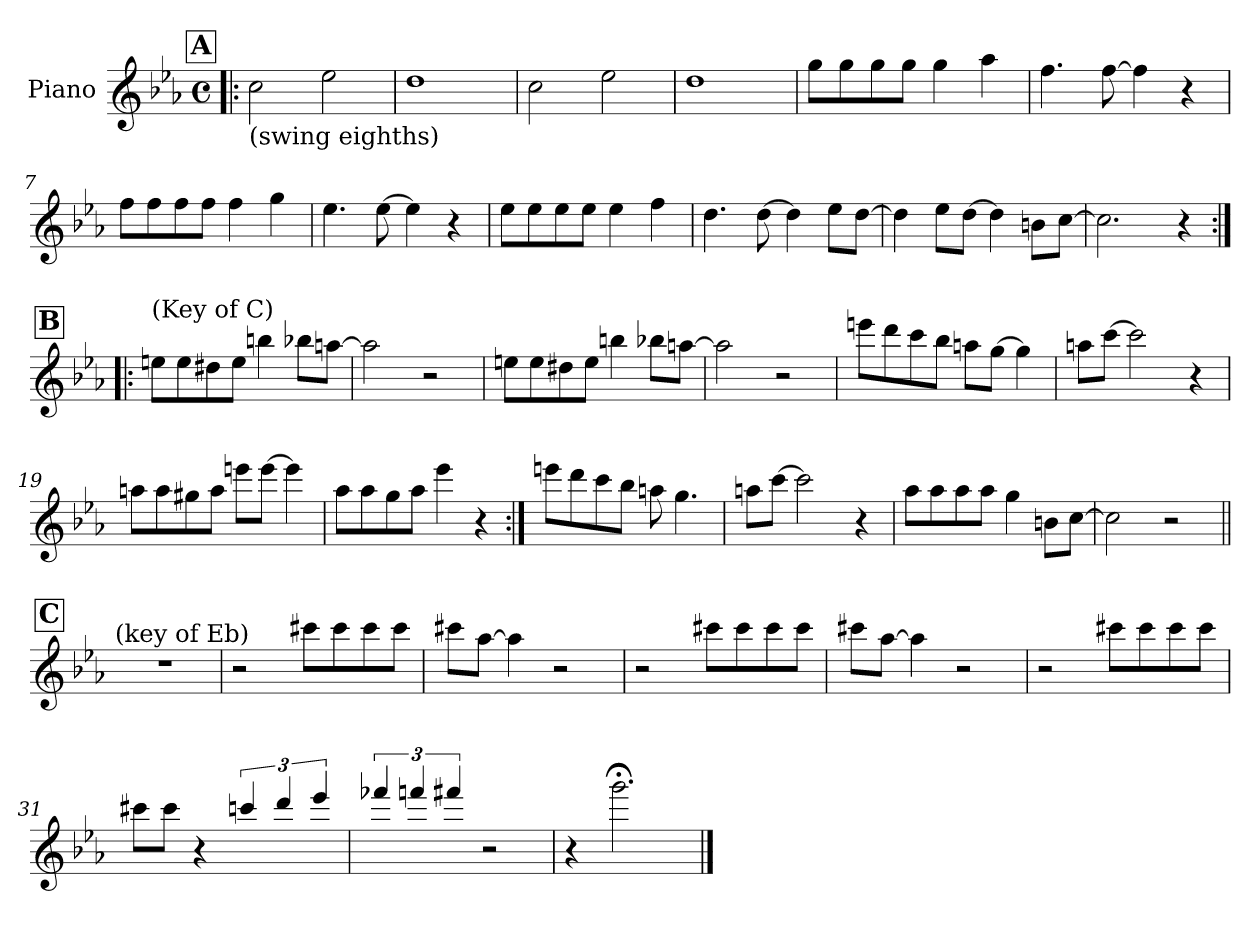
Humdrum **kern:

**kern
*part1
*staff1
*I"Piano
*I'Pno
*clefG2
*k[b-e-a-]
*E-:
*M4/4
*met(c)
!!LO:REH:place=s1:a:t=A
=1!|:
!LO:TX:b:t=(swing eighths)
2cc\
2ee-\
=2
1dd
=3
2cc\
2ee-\
=4
1dd
!!LO:LB:g=z
=5
8gg\L
8gg\
8gg\
8gg\J
4gg\
4aa-\
=6
4.ff\
[8ff\
4ff\]
4r
=7
8ff\L
8ff\
8ff\
8ff\J
4ff\
4gg\
=8
4.ee-\
[8ee-\
4ee-\]
4r
!!LO:LB:g=z
=9
8ee-\L
8ee-\
8ee-\
8ee-\J
4ee-\
4ff\
=10
4.dd\
[8dd\
4dd\]
8ee-\L
[8dd\J
=11
4dd\]
8ee-\L
[8dd\J
4dd\]
8bn\L
[8cc\J
=12
2.cc\]
4r
!!LO:LB:g=z
!!LO:REH:place=s1:a:t=B
=13:|!|:
!LO:TX:a:t=(Key of C)
8een\L
8ee\
8dd#X\
8ee\J
4bbn\
8bb-X\L
[8aan\J
=14
2aa\]
2r
=15
8een\L
8ee\
8dd#X\
8ee\J
4bbn\
8bb-X\L
[8aan\J
=16
2aa\]
2r
!!LO:LB:g=z
=17
8eeen\L
8ddd\
8ccc\
8bb-\J
8aan\L
[8gg\J
4gg\]
=18
8aan\L
[8ccc\J
2ccc\]
4r
=19
8aan\L
8aa\
8gg#X\
8aa\J
8eeen\L
[8eee\J
4eee\]
=20
8aa-\L
8aa-\
8gg\
8aa-\J
4eee-\
4r
!!LO:LB:g=z
=21:|!
8eeen\L
8ddd\
8ccc\
8bb-\J
8aan\
4.gg\
=22
8aan\L
[8ccc\J
2ccc\]
4r
=23
8aa-\L
8aa-\
8aa-\
8aa-\J
4gg\
8bn\L
[8cc\J
=24
2cc\]
2r
!!LO:LB:g=z
!!LO:REH:place=s1:a:t=C
=25||
!LO:TX:a:t=(key of Eb)
1r
=26
2r
8ccc#X\L
8ccc#\
8ccc#\
8ccc#\J
=27
8ccc#X\L
[8aa-\J
4aa-\]
2r
=28
2r
8ccc#X\L
8ccc#\
8ccc#\
8ccc#\J
!!LO:LB:g=z
=29
8ccc#X\L
[8aa-\J
4aa-\]
2r
=30
2r
8ccc#X\L
8ccc#\
8ccc#\
8ccc#\J
=31
8ccc#X\L
8ccc#\J
4r
6cccn/
6ddd/
6eee-/
=32
6fff-X/
6fffn/
6fff#X/
2r
=33
4r
2.ggg;<\
==
*-
